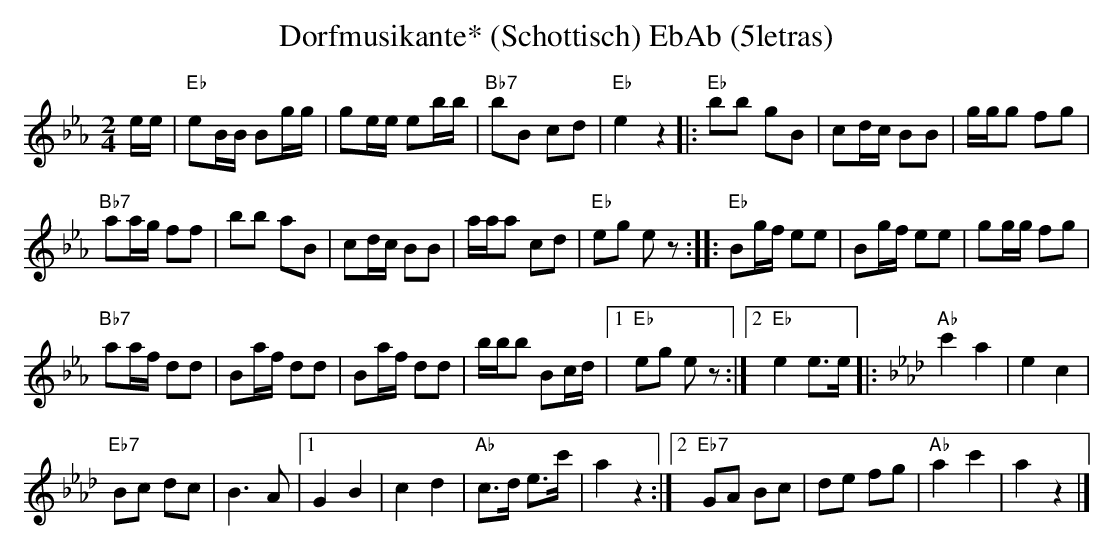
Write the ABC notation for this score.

X:1
T:Dorfmusikante* (Schottisch) EbAb (5letras)
M:2/4
L:1/16
K:Ebmaj%%MIDI gchordon
ee | "Eb"e2BB B2gg | g2ee e2bb | "Bb7"b2B2 c2d2 | "Eb"e4z4 |: "Eb"b2b2 g2B2 | c2dc B2B2 | ggg2 f2g2 |
"Bb7"a2ag f2f2 | b2b2 a2B2 | c2dc B2B2 | aaa2 c2d2 | "Eb"e2g2 e2z2 :: "Eb"B2gf e2e2 | B2gf e2e2 | g2gg f2g2 |
"Bb7"a2af d2d2 | B2af d2d2 | B2af d2d2 | bbb2 B2cd |1 "Eb"e2g2 e2z2 :|2 "Eb"e4 e2>e2 |: [K:Abmaj] [L:1/8] "Ab"c'2a2 | e2c2 |
"Eb7"Bc dc | B2>A2 |1 G2B2 | c2d2 | "Ab"c>d e>c' | a2z2 :|2 "Eb7"GA Bc | de fg | "Ab"a2c'2 | a2z2 |]
